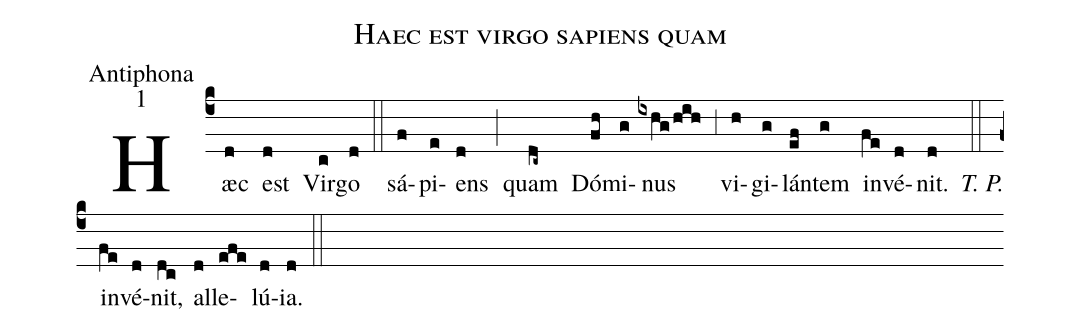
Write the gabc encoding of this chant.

name:Haec est virgo sapiens quam;
office-part:Antiphona;
mode:1;
%%
(c4) Hæc(d) est(d) Vir(c)go(d) (::) sá(f)pi(e)ens(d) (;) quam(dc~) Dó(fh)mi(g)nus(ixhg/hih) (;3) vi(h)gi(g)lán(ef)tem(g) in(fe)vé(d)nit.(d) <i>T. P.</i>(::) in(fe)vé(d)nit,(dc) al(d)le(efe)lú(d)ia.(d) (::)
